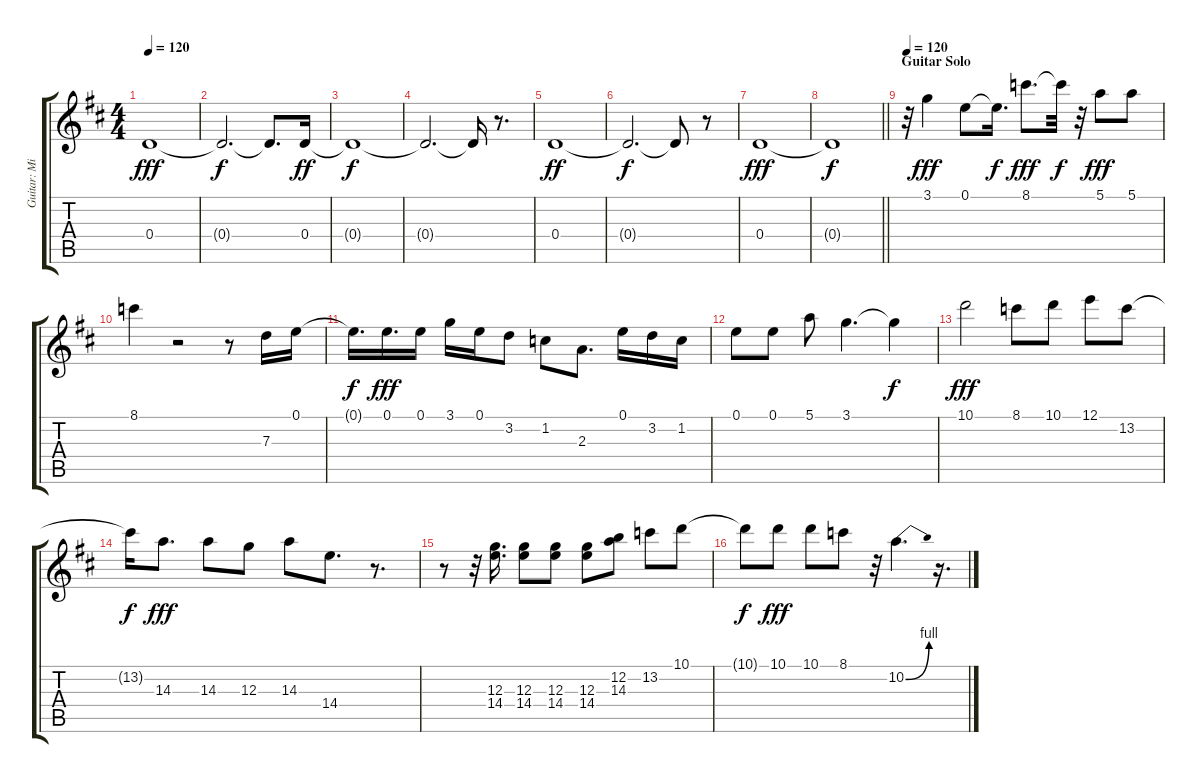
\track ("Guitar: Mick Ralphs" "Guitar: Mi") {instrument overdrivenguitar}
\staff {score tabs}
\tuning (E4 B3 G3 D3 A2 E2) {hide}
\ts (4 4)
\tempo 120
\clef g2
\ks d
0.4.1{dy fff} |
0.4{t}.2{d dy f} 0.4{t}.8{d} 0.4.16{dy ff} |
0.4{t}.1{dy f} |
0.4{t}.2{d} 0.4{t}.16 r.8{d} |
0.4.1{dy ff} |
0.4{t}.2{d dy f} 0.4{t}.8 r.8 |
0.4.1{dy fff} |
\barLineRight lightlight
0.4{t}.1{dy f} |
\section ("" "Guitar Solo")
\tempo 120
r.32{volume 16 balance 8} 3.1.4{dy fff} 0.1.8 0.1{t}.16{d dy f} 8.1.8{d dy fff} 8.1{t}.32{dy f} r.32 5.1.8{dy fff} 5.1.8 |
8.1.4 r.2 r.8 7.3.16 0.1.16 |
0.1{t}.16{d dy f} 0.1.16{d dy fff} 0.1.16 3.1.16 0.1.16 3.2.8 1.2.8 2.3.8{d} 0.1.16 3.2.16 1.2.16 |
0.1.8 0.1.8 5.1.8 3.1.4{d} 3.1{t}.4{dy f} |
10.1.2{dy fff} 8.1.8 10.1.8 12.1.8 13.2.8 |
13.2{t}.16{dy f} 14.3.8{d dy fff} 14.3.8 12.3.8 14.3.8 14.4.8{d} r.8{d} |
r.8 r.32 (12.3 14.4).16{d} (12.3 14.4).8 (12.3 14.4).8 (12.3 14.4).8 (12.2 14.3).8 13.2.8 10.1.8 |
10.1{t}.8{dy f} 10.1.8{dy fff} 10.1.8 8.1.8 r.32 10.2{be (bend 0 0 60 4)}.4{d} r.16{d}
